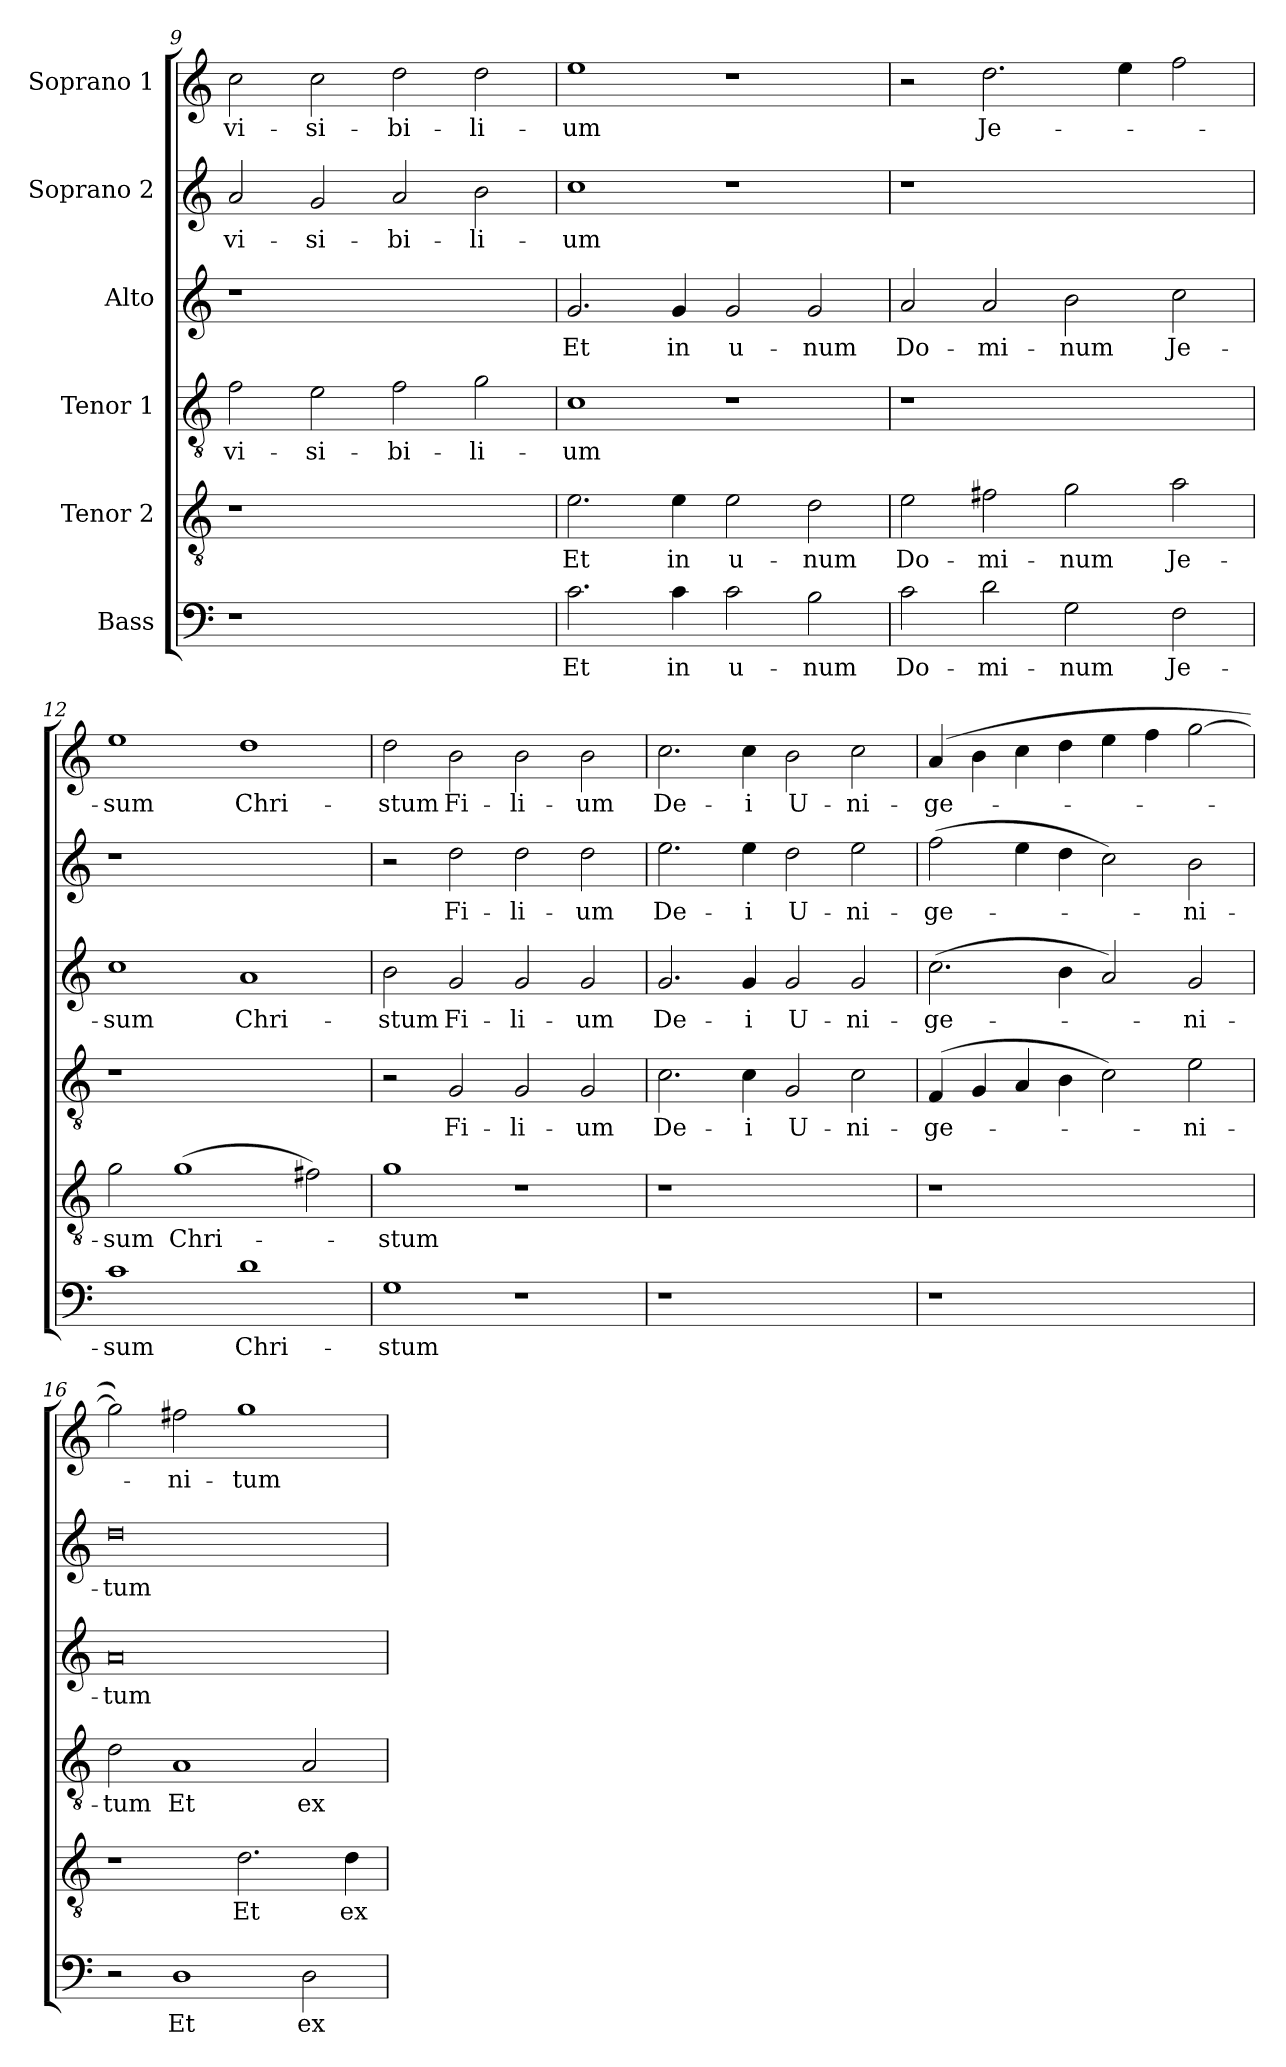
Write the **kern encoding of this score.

**kern	**text	**kern	**text	**kern	**text	**kern	**text	**kern	**text	**kern	**text
*part6	*part6	*part5	*part5	*part4	*part4	*part3	*part3	*part2	*part2	*part1	*part1
*staff6	*staff6	*staff5	*staff5	*staff4	*staff4	*staff3	*staff3	*staff2	*staff2	*staff1	*staff1
*I"Bass	*	*I"Tenor 2	*	*I"Tenor 1	*	*I"Alto	*	*I"Soprano 2	*	*I"Soprano 1	*
*clefF4	*	*clefGv2	*	*clefGv2	*	*clefG2	*	*clefG2	*	*clefG2	*
*k[]	*	*k[]	*	*k[]	*	*k[]	*	*k[]	*	*k[]	*
*C:	*	*C:	*	*C:	*	*C:	*	*C:	*	*C:	*
=9	=9	=9	=9	=9	=9	=9	=9	=9	=9	=9	=9
1r	.	1r	.	2f\	vi-	1r	.	2a/	vi-	2cc\	vi-
.	.	.	.	2e\	-si-	.	.	2g/	-si-	2cc\	-si-
1ryy	.	1ryy	.	2f\	-bi-	1ryy	.	2a/	-bi-	2dd\	-bi-
.	.	.	.	2g\	-li-	.	.	2b\	-li-	2dd\	-li-
=10	=10	=10	=10	=10	=10	=10	=10	=10	=10	=10	=10
2.c\	Et	2.e\	Et	1c	-um	2.g/	Et	1cc	-um	1ee	-um
4c\	in	4e\	in	.	.	4g/	in	.	.	.	.
2c\	u-	2e\	u-	1r	.	2g/	u-	1r	.	1r	.
2B\	-num	2d\	-num	.	.	2g/	-num	.	.	.	.
!!LO:LB:g=z
=11	=11	=11	=11	=11	=11	=11	=11	=11	=11	=11	=11
2c\	Do-	2e\	Do-	1r	.	2a/	Do-	1r	.	2r	.
2d\	-mi-	2f#X\	-mi-	.	.	2a/	-mi-	.	.	2.dd\	Je-
2G\	-num	2g\	-num	1ryy	.	2b\	-num	1ryy	.	.	.
.	.	.	.	.	.	.	.	.	.	4ee\	.
2F\	Je-	2a\	Je-	.	.	2cc\	Je-	.	.	2ff\	.
=12	=12	=12	=12	=12	=12	=12	=12	=12	=12	=12	=12
1c	-sum	2g\	-sum	1r	.	1cc	-sum	1r	.	1ee	-sum
.	.	(1g	Chri-	.	.	.	.	.	.	.	.
1d	Chri-	.	.	1ryy	.	1a	Chri-	1ryy	.	1dd	Chri-
.	.	2f#X\)	.	.	.	.	.	.	.	.	.
=13	=13	=13	=13	=13	=13	=13	=13	=13	=13	=13	=13
1G	-stum	1g	-stum	2r	.	2b\	-stum	2r	.	2dd\	-stum
.	.	.	.	2G/	Fi-	2g/	Fi-	2dd\	Fi-	2b\	Fi-
1r	.	1r	.	2G/	-li-	2g/	-li-	2dd\	-li-	2b\	-li-
.	.	.	.	2G/	-um	2g/	-um	2dd\	-um	2b\	-um
=14	=14	=14	=14	=14	=14	=14	=14	=14	=14	=14	=14
1r	.	1r	.	2.c\	De-	2.g/	De-	2.ee\	De-	2.cc\	De-
.	.	.	.	4c\	-i	4g/	-i	4ee\	-i	4cc\	-i
1ryy	.	1ryy	.	2G/	U-	2g/	U-	2dd\	U-	2b\	U-
.	.	.	.	2c\	-ni-	2g/	-ni-	2ee\	-ni-	2cc\	-ni-
=15	=15	=15	=15	=15	=15	=15	=15	=15	=15	=15	=15
1r	.	1r	.	(4F/	-ge-	(2.cc\	-ge-	(2ff\	-ge-	(4a/	-ge-
.	.	.	.	4G/	.	.	.	.	.	4b\	.
.	.	.	.	4A/	.	.	.	4ee\	.	4cc\	.
.	.	.	.	4B\	.	4b\	.	4dd\	.	4dd\	.
1ryy	.	1ryy	.	2c\)	.	2a/)	.	2cc\)	.	4ee\	.
.	.	.	.	.	.	.	.	.	.	4ff\	.
.	.	.	.	2e\	-ni-	2g/	-ni-	2b\	-ni-	[2gg\	.
!!LO:PB:g=z
=16	=16	=16	=16	=16	=16	=16	=16	=16	=16	=16	=16
2r	.	1r	.	2d\	-tum	0a	-tum	0dd	-tum	2gg\])	.
1D	Et	.	.	1A	Et	.	.	.	.	2ff#X\	-ni-
.	.	2.d\	Et	.	.	.	.	.	.	1gg	-tum
2D\	ex	.	.	2A/	ex	.	.	.	.	.	.
.	.	4d\	ex	.	.	.	.	.	.	.	.
=	=	=	=	=	=	=	=	=	=	=	=
*-	*-	*-	*-	*-	*-	*-	*-	*-	*-	*-	*-
